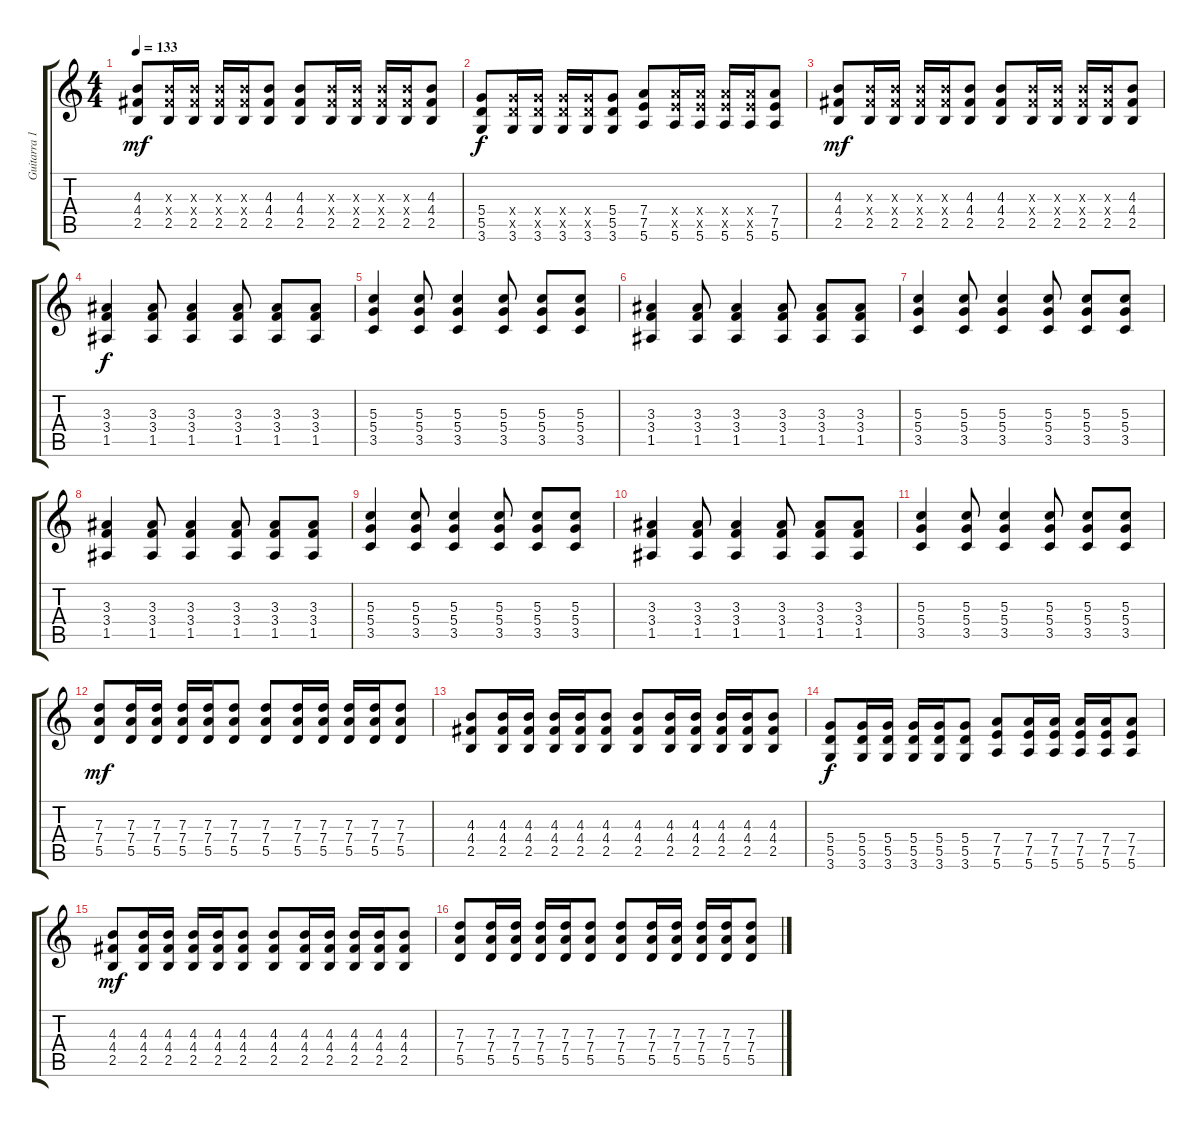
\track ("Guitarra 1 - Mathias" "Guitarra 1") {instrument distortionguitar}
\staff {score tabs}
\tuning (E4 B3 G3 D3 A2 E2) {hide}
\ts (4 4)
\tempo 133
\clef g2
\ks c
(4.3 4.4 2.5).8{dy mf} (4.3{x} 4.4{x} 2.5).16 (4.3{x} 4.4{x} 2.5).16 (4.3{x} 4.4{x} 2.5).16 (4.3{x} 4.4{x} 2.5).16 (4.3 4.4 2.5).8 (4.3 4.4 2.5).8 (4.3{x} 4.4{x} 2.5).16 (4.3{x} 4.4{x} 2.5).16 (4.3{x} 4.4{x} 2.5).16 (4.3{x} 4.4{x} 2.5).16 (4.3 4.4 2.5).8 |
(5.4 5.5 3.6).8{dy f} (5.4{x} 5.5{x} 3.6).16 (5.4{x} 5.5{x} 3.6).16 (5.4{x} 5.5{x} 3.6).16 (5.4{x} 5.5{x} 3.6).16 (5.4 5.5 3.6).8 (7.4 7.5 5.6).8 (7.4{x} 7.5{x} 5.6).16 (7.4{x} 7.5{x} 5.6).16 (7.4{x} 7.5{x} 5.6).16 (7.4{x} 7.5{x} 5.6).16 (7.4 7.5 5.6).8 |
(4.3 4.4 2.5).8{dy mf} (4.3{x} 4.4{x} 2.5).16 (4.3{x} 4.4{x} 2.5).16 (4.3{x} 4.4{x} 2.5).16 (4.3{x} 4.4{x} 2.5).16 (4.3 4.4 2.5).8 (4.3 4.4 2.5).8 (4.3{x} 4.4{x} 2.5).16 (4.3{x} 4.4{x} 2.5).16 (4.3{x} 4.4{x} 2.5).16 (4.3{x} 4.4{x} 2.5).16 (4.3 4.4 2.5).8 |
(3.3 3.4 1.5).4{dy f} (3.3 3.4 1.5).8 (3.3 3.4 1.5).4 (3.3 3.4 1.5).8 (3.3 3.4 1.5).8 (3.3 3.4 1.5).8 |
(5.3 5.4 3.5).4 (5.3 5.4 3.5).8 (5.3 5.4 3.5).4 (5.3 5.4 3.5).8 (5.3 5.4 3.5).8 (5.3 5.4 3.5).8 |
(3.3 3.4 1.5).4 (3.3 3.4 1.5).8 (3.3 3.4 1.5).4 (3.3 3.4 1.5).8 (3.3 3.4 1.5).8 (3.3 3.4 1.5).8 |
(5.3 5.4 3.5).4 (5.3 5.4 3.5).8 (5.3 5.4 3.5).4 (5.3 5.4 3.5).8 (5.3 5.4 3.5).8 (5.3 5.4 3.5).8 |
(3.3 3.4 1.5).4 (3.3 3.4 1.5).8 (3.3 3.4 1.5).4 (3.3 3.4 1.5).8 (3.3 3.4 1.5).8 (3.3 3.4 1.5).8 |
(5.3 5.4 3.5).4 (5.3 5.4 3.5).8 (5.3 5.4 3.5).4 (5.3 5.4 3.5).8 (5.3 5.4 3.5).8 (5.3 5.4 3.5).8 |
(3.3 3.4 1.5).4 (3.3 3.4 1.5).8 (3.3 3.4 1.5).4 (3.3 3.4 1.5).8 (3.3 3.4 1.5).8 (3.3 3.4 1.5).8 |
(5.3 5.4 3.5).4 (5.3 5.4 3.5).8 (5.3 5.4 3.5).4 (5.3 5.4 3.5).8 (5.3 5.4 3.5).8 (5.3 5.4 3.5).8 |
(7.3 7.4 5.5).8{dy mf} (7.3 7.4 5.5).16 (7.3 7.4 5.5).16 (7.3 7.4 5.5).16 (7.3 7.4 5.5).16 (7.3 7.4 5.5).8 (7.3 7.4 5.5).8 (7.3 7.4 5.5).16 (7.3 7.4 5.5).16 (7.3 7.4 5.5).16 (7.3 7.4 5.5).16 (7.3 7.4 5.5).8 |
(4.3 4.4 2.5).8 (4.3 4.4 2.5).16 (4.3 4.4 2.5).16 (4.3 4.4 2.5).16 (4.3 4.4 2.5).16 (4.3 4.4 2.5).8 (4.3 4.4 2.5).8 (4.3 4.4 2.5).16 (4.3 4.4 2.5).16 (4.3 4.4 2.5).16 (4.3 4.4 2.5).16 (4.3 4.4 2.5).8 |
(5.4 5.5 3.6).8{dy f} (5.4 5.5 3.6).16 (5.4 5.5 3.6).16 (5.4 5.5 3.6).16 (5.4 5.5 3.6).16 (5.4 5.5 3.6).8 (7.4 7.5 5.6).8 (7.4 7.5 5.6).16 (7.4 7.5 5.6).16 (7.4 7.5 5.6).16 (7.4 7.5 5.6).16 (7.4 7.5 5.6).8 |
(4.3 4.4 2.5).8{dy mf} (4.3 4.4 2.5).16 (4.3 4.4 2.5).16 (4.3 4.4 2.5).16 (4.3 4.4 2.5).16 (4.3 4.4 2.5).8 (4.3 4.4 2.5).8 (4.3 4.4 2.5).16 (4.3 4.4 2.5).16 (4.3 4.4 2.5).16 (4.3 4.4 2.5).16 (4.3 4.4 2.5).8 |
(7.3 7.4 5.5).8 (7.3 7.4 5.5).16 (7.3 7.4 5.5).16 (7.3 7.4 5.5).16 (7.3 7.4 5.5).16 (7.3 7.4 5.5).8 (7.3 7.4 5.5).8 (7.3 7.4 5.5).16 (7.3 7.4 5.5).16 (7.3 7.4 5.5).16 (7.3 7.4 5.5).16 (7.3 7.4 5.5).8
